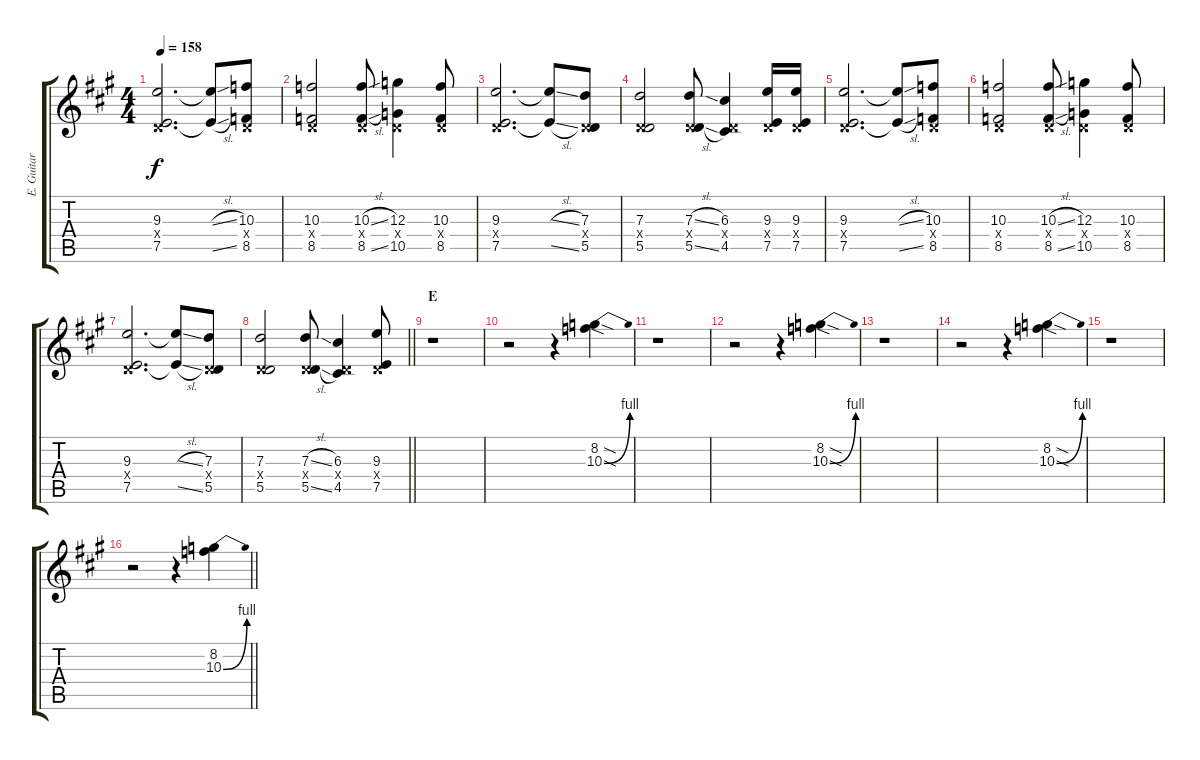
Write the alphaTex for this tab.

\track ("E. Guitar I" "E. Guitar ") {instrument overdrivenguitar}
\staff {score tabs}
\tuning (E4 B3 G3 D3 A2 E2) {hide}
\ts (4 4)
\tempo 158
\clef g2
\ks a
(9.3 0.4{x} 7.5).2{d dy f} (9.3{sl t} 7.5{sl t}).8 (10.3 0.4{x} 8.5).8 |
(10.3 0.4{x} 8.5).2 (10.3{sl} 0.4{x} 8.5{sl}).8 (12.3 0.4{x} 10.5).4 (10.3 0.4{x} 8.5).8 |
(9.3 0.4{x} 7.5).2{d} (9.3{sl t} 7.5{sl t}).8 (7.3 0.4{x} 5.5).8 |
(7.3 0.4{x} 5.5).2 (7.3{sl} 0.4{x} 5.5{sl}).8 (6.3 0.4{x} 4.5).4 (9.3 0.4{x} 7.5).16 (9.3 0.4{x} 7.5).16 |
(9.3 0.4{x} 7.5).2{d} (9.3{sl t} 7.5{sl t}).8 (10.3 0.4{x} 8.5).8 |
(10.3 0.4{x} 8.5).2 (10.3{sl} 0.4{x} 8.5{sl}).8 (12.3 0.4{x} 10.5).4 (10.3 0.4{x} 8.5).8 |
(9.3 0.4{x} 7.5).2{d} (9.3{sl t} 7.5{sl t}).8 (7.3 0.4{x} 5.5).8 |
\barLineRight lightlight
(7.3 0.4{x} 5.5).2 (7.3{sl} 0.4{x} 5.5{sl}).8 (6.3 0.4{x} 4.5).4 (9.3 0.4{x} 7.5).8 |
\section ("" "E")
r.1 |
r.2 r.4 (8.2{sod} 10.3{be (bend 0 0 60 4) sod}).4 |
r.1 |
r.2 r.4 (8.2{sod} 10.3{be (bend 0 0 60 4) sod}).4 |
r.1 |
r.2 r.4 (8.2{sod} 10.3{be (bend 0 0 60 4) sod}).4 |
r.1 |
\barLineRight lightlight
r.2 r.4 (8.2 10.3{be (bend 0 0 60 4)}).4
